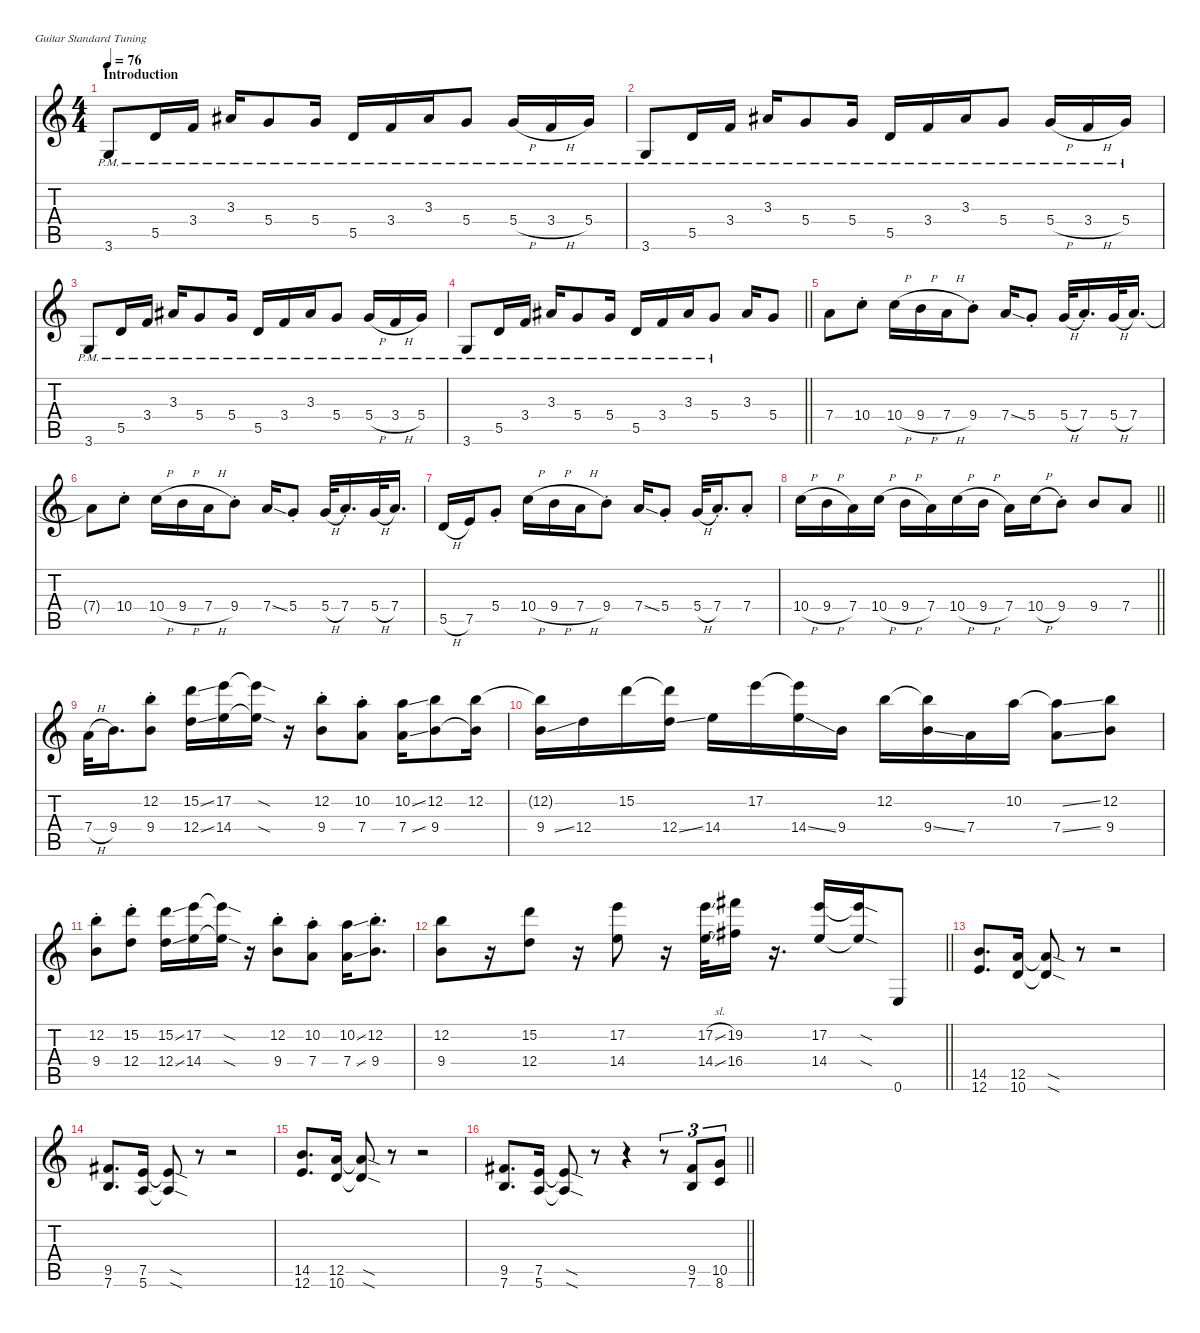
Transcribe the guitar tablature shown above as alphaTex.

\defaultSystemsLayout 4
\hideDynamics
\bracketExtendMode nobrackets
\singleTrackTrackNamePolicy hidden
\multiTrackTrackNamePolicy hidden
\firstSystemTrackNameMode fullname
\firstSystemTrackNameOrientation horizontal
\otherSystemsTrackNameOrientation horizontal
\track ("Tony Iommi - Guitar" "od.guit.") {defaultSystemsLayout 4 instrument overdrivenguitar}
\staff {score tabs}
\tuning (E4 B3 G3 D3 A2 E2)
\ts (4 4)
\beaming (8 2 2 2 2)
\section ("" "Introduction")
\tempo 76
\clef g2
\ks c
3.6{pm}.8{dy f instrument overdrivenguitar beam Up} 5.5{pm}.16{beam Up} 3.4{pm}.16{beam Up} 3.3{pm acc #}.16{beam Up} 5.4{pm}.8{beam Up} 5.4{pm}.16{beam Up} 5.5{pm}.16{beam Up} 3.4{pm}.16{beam Up} 3.3{pm acc #}.16{beam Up} 5.4{pm}.8{beam Up} 5.4{h pm}.16{beam Up} 3.4{h pm}.16{beam Up} 5.4{pm}.16{beam Up} |
3.6{pm}.8{beam Up} 5.5{pm}.16{beam Up} 3.4{pm}.16{beam Up} 3.3{pm acc #}.16{beam Up} 5.4{pm}.8{beam Up} 5.4{pm}.16{beam Up} 5.5{pm}.16{beam Up} 3.4{pm}.16{beam Up} 3.3{pm acc #}.16{beam Up} 5.4{pm}.8{beam Up} 5.4{h pm}.16{beam Up} 3.4{h pm}.16{beam Up} 5.4{pm}.16{beam Up} |
3.6{pm}.8{beam Up} 5.5{pm}.16{beam Up} 3.4{pm}.16{beam Up} 3.3{pm acc #}.16{beam Up} 5.4{pm}.8{beam Up} 5.4{pm}.16{beam Up} 5.5{pm}.16{beam Up} 3.4{pm}.16{beam Up} 3.3{pm acc #}.16{beam Up} 5.4{pm}.8{beam Up} 5.4{h pm}.16{beam Up} 3.4{h pm}.16{beam Up} 5.4{pm}.16{beam Up} |
\barLineRight lightlight
3.6{pm}.8{beam Up} 5.5{pm}.16{beam Up} 3.4{pm}.16{beam Up} 3.3{pm acc #}.16{beam Up} 5.4{pm}.8{beam Up} 5.4{pm}.16{beam Up} 5.5{pm}.16{beam Up} 3.4{pm}.16{beam Up} 3.3{pm acc #}.16{beam Up} 5.4{pm}.8{beam Up} 3.3{acc #}.16{beam Up} 5.4.8{beam Up} |
7.4.8{beam Down} 10.4{st}.8{beam Down} 10.4{h}.16{beam Down} 9.4{h}.16{beam Down} 7.4{h}.16{beam Down} 9.4{st}.8{beam Down} 7.4{ss}.16{beam Up} 5.4{st}.8{beam Up} 5.4{h}.32{beam Up} 7.4{st}.16{d beam Up} 5.4{h}.32{beam Up} 7.4.16{d beam Up} |
7.4{t}.8{beam Down} 10.4{st}.8{beam Down} 10.4{h}.16{beam Down} 9.4{h}.16{beam Down} 7.4{h}.16{beam Down} 9.4{st}.8{beam Down} 7.4{ss}.16{beam Up} 5.4{st}.8{beam Up} 5.4{h}.32{beam Up} 7.4{st}.16{d beam Up} 5.4{h}.32{beam Up} 7.4.16{d beam Up} |
5.5{h}.16{beam Up} 7.5.16{beam Up} 5.4{st}.8{beam Up} 10.4{h}.16{beam Down} 9.4{h}.16{beam Down} 7.4{h}.16{beam Down} 9.4{st}.8{beam Down} 7.4{ss}.16{beam Up} 5.4{st}.8{beam Up} 5.4{h}.32{beam Up} 7.4{st}.16{d beam Up} 7.4{st}.8{beam Up} |
\barLineRight lightlight
10.4{h}.16{beam Down} 9.4{h}.16{beam Down} 7.4.16{beam Down} 10.4{h}.16{beam Down} 9.4{h}.16{beam Down} 7.4.16{beam Down} 10.4{h}.16{beam Down} 9.4{h}.16{beam Down} 7.4.16{beam Down} 10.4{h}.16{beam Down} 9.4{st}.8{beam Down} 9.4.8{beam Up} 7.4.8{beam Up} |
7.4{h}.32{beam Down} 9.4.16{d beam Down} (12.2{st} 9.4{st}).8{beam Down} (15.2{ss} 12.4{ss}).16{beam Down} (17.2 14.4).16{beam Down} (17.2{sod t} 14.4{sod t}).16{beam Down} r.16{beam Down} (12.2{st} 9.4{st}).8{beam Down} (10.2{st} 7.4{st}).8{beam Down} (10.2{ss} 7.4{ss}).16{beam Down} (12.2 9.4).8{beam Down} (12.2 9.4{t}).16{beam Down} |
(12.2{t} 9.4{ss}).16{beam Down} 12.4.16{beam Down} 15.2.16{beam Down} (15.2{t} 12.4{ss}).16{beam Down} 14.4.16{beam Down} 17.2.16{beam Down} (17.2{t} 14.4{ss}).16{beam Down} 9.4.16{beam Down} 12.2.16{beam Down} (12.2{t} 9.4{ss}).16{beam Down} 7.4.16{beam Down} 10.2.16{beam Down} (10.2{ss t} 7.4{ss}).8{beam Down} (12.2 9.4).8{beam Down} |
(12.2{st} 9.4{st}).8{beam Down} (15.2{st} 12.4).8{beam Down} (15.2{ss} 12.4{ss}).16{beam Down} (17.2 14.4).16{beam Down} (17.2{sod t} 14.4{sod t}).16{beam Down} r.16{beam Down} (12.2{st} 9.4{st}).8{beam Down} (10.2{st} 7.4{st}).8{beam Down} (10.2{ss} 7.4{ss}).16{beam Down} (12.2{st} 9.4{st}).8{d beam Down} |
\barLineRight lightlight
(12.2 9.4).8{beam Down} r.16{beam Down} (15.2 12.4).8{beam Down} r.16{beam Down} (17.2 14.4).8{beam Down} r.16{beam Down} (17.2{sl} 14.4{sl}).32{beam Down} (19.2{acc #} 16.4{acc #}).16{beam Down} r.16{d beam Down} (17.2 14.4).16{beam Up} (17.2{sod t} 14.4{sod t}).16{beam Up} 0.6.8{beam Up} |
(14.5 12.6).8{d beam Up} (12.5 10.6).16{beam Up} (12.5{sod t} 10.6{sod t}).8{beam Up} r.8{beam Up} r.2{beam Up} |
(9.5{acc #} 7.6).8{d beam Up} (7.5 5.6).16{beam Up} (7.5{sod t} 5.6{sod t}).8{beam Up} r.8{beam Up} r.2{beam Up} |
(14.5 12.6).8{d beam Up} (12.5 10.6).16{beam Up} (12.5{sod t} 10.6{sod t}).8{beam Up} r.8{beam Up} r.2{beam Up} |
\barLineRight lightlight
(9.5{acc #} 7.6).8{d beam Up} (7.5 5.6).16{beam Up} (7.5{sod t} 5.6{sod t}).8{beam Up} r.8{beam Up} r.4{beam Up} r.8{tu (3 2) beam Up} (9.5{acc #} 7.6).8{tu (3 2) beam Up} (10.5 8.6).8{tu (3 2) beam Up}
